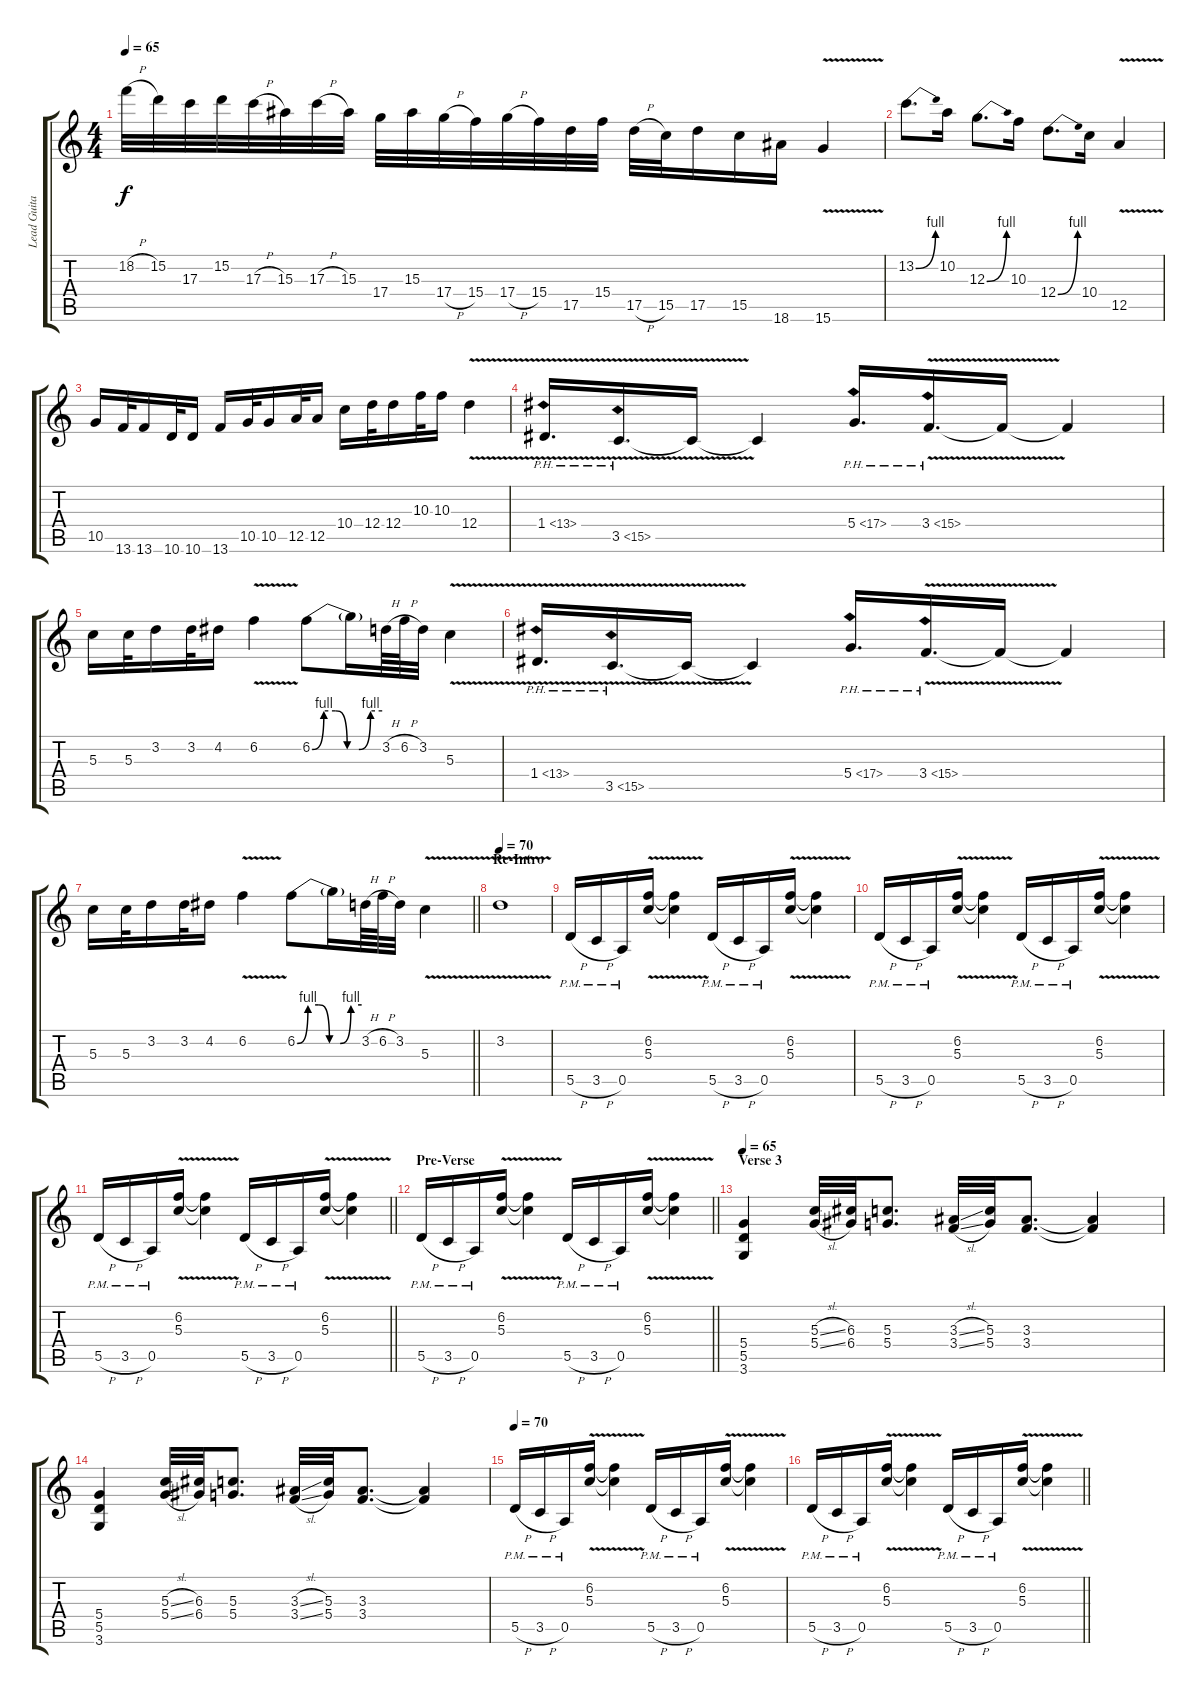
\track ("Lead Guitar" "Lead Guita") {instrument distortionguitar}
\staff {score tabs}
\tuning (E4 B3 G3 D3 A2 E2) {hide}
\ts (4 4)
\tempo 65
\clef g2
\ks c
18.2{h}.32{dy f} 15.2.32 17.3.32 15.2.32 17.3{h}.32 15.3.32 17.3{h}.32 15.3.32 17.4.32 15.3.32 17.4{h}.32 15.4.32 17.4{h}.32 15.4.32 17.5.32 15.4.32 17.5{h}.32 15.5.32 17.5.16 15.5.16 18.6.16 15.6{v}.4 |
13.2{be (bend 0 0 60 4)}.8{d} 10.2.16 12.3{be (bend 0 0 60 4)}.8{d} 10.3.16 12.4{be (bend 0 0 60 4)}.8{d} 10.4.16 12.5{v}.4 |
10.5.16 13.6.32 13.6.16 10.6.32 10.6.16 13.6.16 10.5.32 10.5.16 12.5.32 12.5.16 10.4.16 12.4.32 12.4.16 10.3.32 10.3.16 12.4{v}.4 |
1.4{ph 12 v}.16{d} 3.5{ph 12 v}.16{d} 3.5{t}.16 3.5{t}.4 5.4{ph 12}.16{d} 3.4{ph 12 v}.16{d} 3.4{t}.16 3.4{t}.4 |
5.3.16 5.3.32 3.2.16 3.2.32 4.2.16 6.2{v}.4 6.2{be (custom 0 0 10 4 20 4 30 0 40 0 50 4 60 4)}.8 6.2{t}.16 3.2{h}.64 6.2{h}.64 3.2.32 5.3{v}.4 |
1.4{ph 12 v}.16{d} 3.5{ph 12 v}.16{d} 3.5{t}.16 3.5{t}.4 5.4{ph 12}.16{d} 3.4{ph 12 v}.16{d} 3.4{t}.16 3.4{t}.4 |
\barLineRight lightlight
5.3.16 5.3.32 3.2.16 3.2.32 4.2.16 6.2{v}.4 6.2{be (custom 0 0 10 4 20 4 30 0 40 0 50 4 60 4)}.8 6.2{t}.16 3.2{h}.64 6.2{h}.64 3.2.32 5.3{v}.4 |
\section ("" "Re-Intro")
\tempo 70
3.2{v}.1 |
5.5{h pm}.16 3.5{h pm}.16 0.5{pm}.16 (6.2{v} 5.3{v}).16 (6.2{t} 5.3{t}).4 5.5{h pm}.16 3.5{h pm}.16 0.5{pm}.16 (6.2{v} 5.3{v}).16 (6.2{t} 5.3{t}).4 |
5.5{h pm}.16 3.5{h pm}.16 0.5{pm}.16 (6.2{v} 5.3{v}).16 (6.2{t} 5.3{t}).4 5.5{h pm}.16 3.5{h pm}.16 0.5{pm}.16 (6.2{v} 5.3{v}).16 (6.2{t} 5.3{t}).4 |
\barLineRight lightlight
5.5{h pm}.16 3.5{h pm}.16 0.5{pm}.16 (6.2{v} 5.3{v}).16 (6.2{t} 5.3{t}).4 5.5{h pm}.16 3.5{h pm}.16 0.5{pm}.16 (6.2{v} 5.3{v}).16 (6.2{t} 5.3{t}).4 |
\section ("" "Pre-Verse")
\barLineRight lightlight
5.5{h pm}.16 3.5{h pm}.16 0.5{pm}.16 (6.2{v} 5.3{v}).16 (6.2{t} 5.3{t}).4 5.5{h pm}.16 3.5{h pm}.16 0.5{pm}.16 (6.2{v} 5.3{v}).16 (6.2{t} 5.3{t}).4 |
\section ("" "Verse 3")
\tempo 65
(5.4 5.5 3.6).4 (5.3{sl} 5.4{sl}).32 (6.3 6.4).32 (5.3 5.4).8{d} (3.3{sl} 3.4{sl}).32 (5.3 5.4).32 (3.3 3.4).8{d} (3.3{t} 3.4{t}).4 |
(5.4 5.5 3.6).4 (5.3{sl} 5.4{sl}).32 (6.3 6.4).32 (5.3 5.4).8{d} (3.3{sl} 3.4{sl}).32 (5.3 5.4).32 (3.3 3.4).8{d} (3.3{t} 3.4{t}).4 |
\tempo 70
5.5{h pm}.16 3.5{h pm}.16 0.5{pm}.16 (6.2{v} 5.3{v}).16 (6.2{t} 5.3{t}).4 5.5{h pm}.16 3.5{h pm}.16 0.5{pm}.16 (6.2{v} 5.3{v}).16 (6.2{t} 5.3{t}).4 |
\barLineRight lightlight
5.5{h pm}.16 3.5{h pm}.16 0.5{pm}.16 (6.2{v} 5.3{v}).16 (6.2{t} 5.3{t}).4 5.5{h pm}.16 3.5{h pm}.16 0.5{pm}.16 (6.2{v} 5.3{v}).16 (6.2{t} 5.3{t}).4
